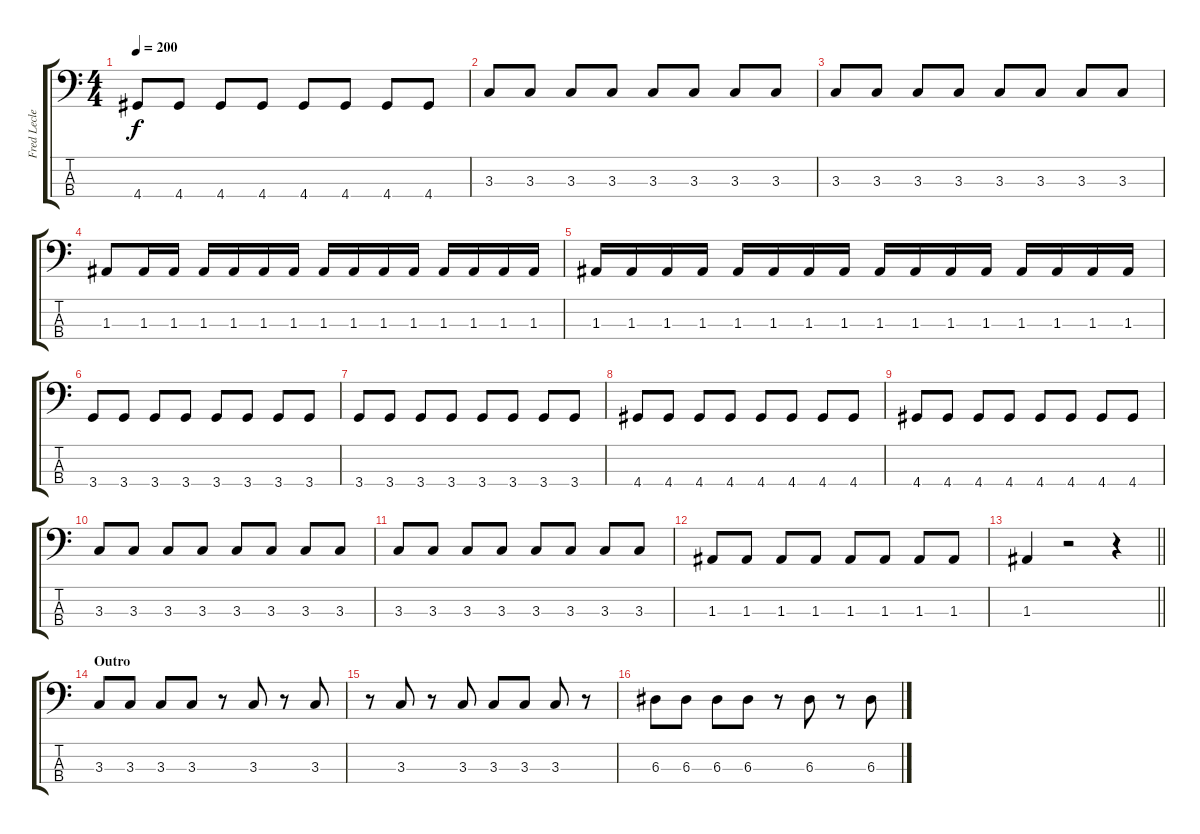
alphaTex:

\track ("Fred Leclercq" "Fred Lecle") {instrument electricbassfinger}
\staff {score tabs}
\tuning (G2 D2 A1 E1) {hide}
\ts (4 4)
\tempo 200
\clef f4
\ks aminor
4.4.8{dy f} 4.4.8 4.4.8 4.4.8 4.4.8 4.4.8 4.4.8 4.4.8 |
3.3.8 3.3.8 3.3.8 3.3.8 3.3.8 3.3.8 3.3.8 3.3.8 |
3.3.8 3.3.8 3.3.8 3.3.8 3.3.8 3.3.8 3.3.8 3.3.8 |
1.3.8 1.3.16 1.3.16 1.3.16 1.3.16 1.3.16 1.3.16 1.3.16 1.3.16 1.3.16 1.3.16 1.3.16 1.3.16 1.3.16 1.3.16 |
1.3.16 1.3.16 1.3.16 1.3.16 1.3.16 1.3.16 1.3.16 1.3.16 1.3.16 1.3.16 1.3.16 1.3.16 1.3.16 1.3.16 1.3.16 1.3.16 |
3.4.8 3.4.8 3.4.8 3.4.8 3.4.8 3.4.8 3.4.8 3.4.8 |
3.4.8 3.4.8 3.4.8 3.4.8 3.4.8 3.4.8 3.4.8 3.4.8 |
4.4.8 4.4.8 4.4.8 4.4.8 4.4.8 4.4.8 4.4.8 4.4.8 |
4.4.8 4.4.8 4.4.8 4.4.8 4.4.8 4.4.8 4.4.8 4.4.8 |
3.3.8 3.3.8 3.3.8 3.3.8 3.3.8 3.3.8 3.3.8 3.3.8 |
3.3.8 3.3.8 3.3.8 3.3.8 3.3.8 3.3.8 3.3.8 3.3.8 |
1.3.8 1.3.8 1.3.8 1.3.8 1.3.8 1.3.8 1.3.8 1.3.8 |
\barLineRight lightlight
1.3.4 r.2 r.4 |
\section ("" "Outro")
3.3.8 3.3.8 3.3.8 3.3.8 r.8 3.3.8 r.8 3.3.8 |
r.8 3.3.8 r.8 3.3.8 3.3.8 3.3.8 3.3.8 r.8 |
6.3.8 6.3.8 6.3.8 6.3.8 r.8 6.3.8 r.8 6.3.8
